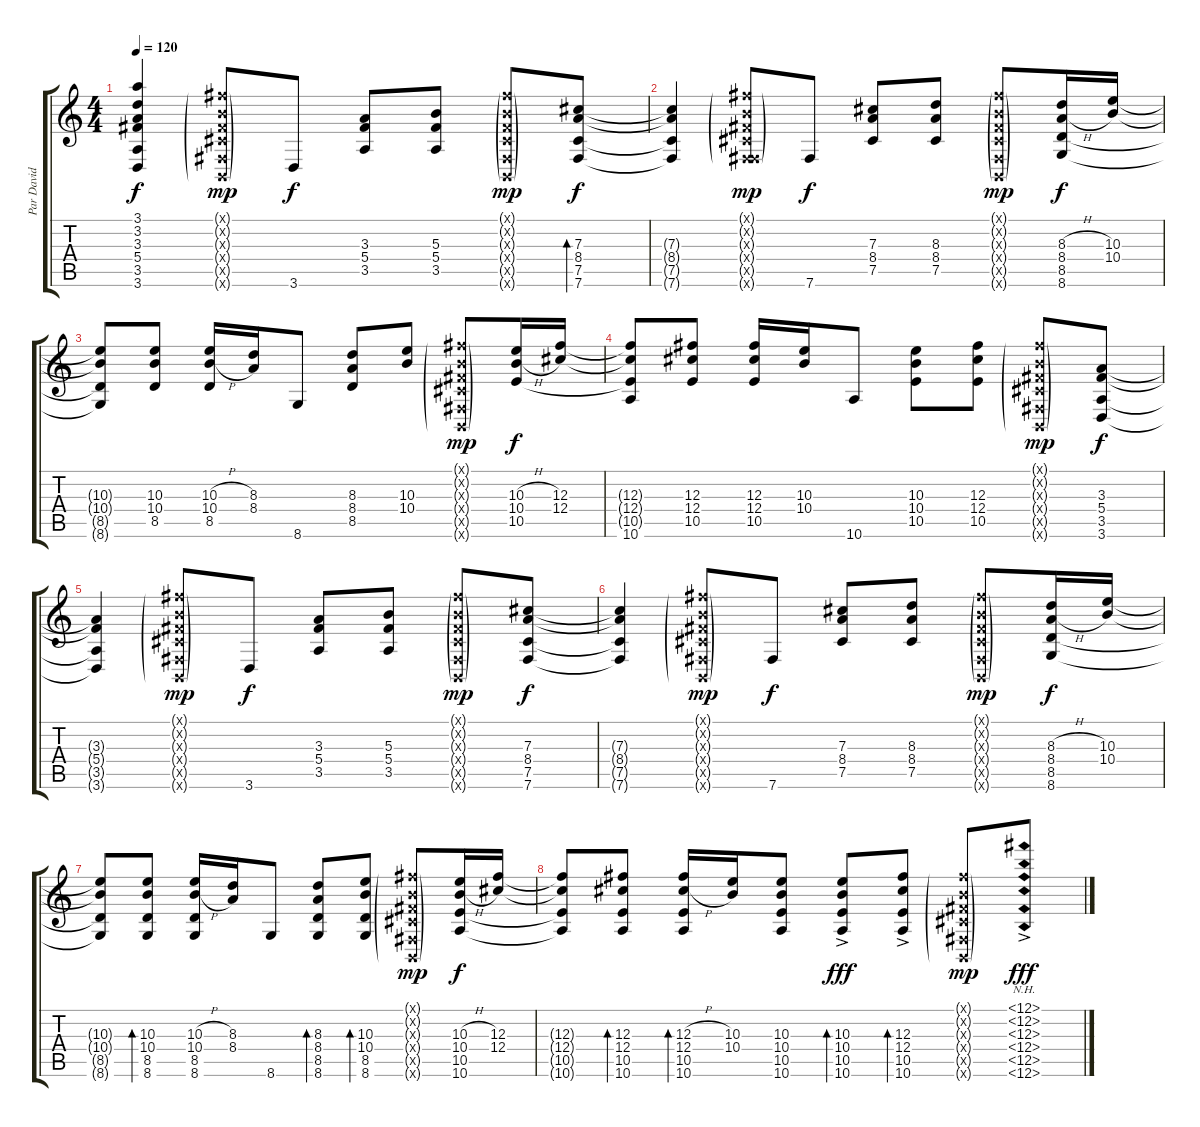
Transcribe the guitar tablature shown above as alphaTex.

\track ("Par David Cloutier" "Par David ") {instrument acousticguitarsteel}
\staff {score tabs}
\tuning (Gb4 B3 Gb3 Db3 Gb2 B1) {hide}
\ts (4 4)
\tempo 120
\clef g2
\ks c
(3.1{t} 3.2{t} 3.3{t} 5.4{t} 3.5{t} 3.6{t}).4{dy f} (0.1{g x} 0.2{g x} 0.3{g x} 0.4{g x} 0.5{g x} 0.6{g x}).8{dy mp} 3.6.8{dy f} (3.3 5.4 3.5).8 (5.3 5.4 3.5).8 (0.1{g x} 0.2{g x} 0.3{g x} 0.4{g x} 0.5{g x} 0.6{g x}).8{dy mp} (7.3 8.4 7.5 7.6).8{bd 30 dy f} |
(7.3{t} 8.4{t} 7.5{t} 7.6{t}).4 (0.1{g x} 0.2{g x} 0.3{g x} 0.4{g x} 0.5{g x} 7.6{g x}).8{dy mp} 7.6.8{dy f} (7.3 8.4 7.5).8 (8.3 8.4 7.5).8 (0.1{g x} 0.2{g x} 0.3{g x} 0.4{g x} 0.5{g x} 0.6{g x}).8{dy mp} (8.3{h} 8.4{h} 8.5 8.6).16{dy f} (10.3 10.4).16 |
(10.3{t} 10.4{t} 8.5{t} 8.6{t}).8 (10.3 10.4 8.5).8 (10.3{h} 10.4{h} 8.5).16 (8.3 8.4).16 8.6.8 (8.3 8.4 8.5).8 (10.3 10.4).8 (0.1{g x} 0.2{g x} 0.3{g x} 0.4{g x} 0.5{g x} 0.6{g x}).8{dy mp} (10.3{h} 10.4{h} 10.5).16{dy f} (12.3 12.4).16 |
(12.3{t} 12.4{t} 10.5{t} 10.6).8 (12.3 12.4 10.5).8 (12.3 12.4 10.5).16 (10.3 10.4).16 10.6.8 (10.3 10.4 10.5).8 (12.3 12.4 10.5).8 (0.1{g x} 0.2{g x} 0.3{g x} 0.4{g x} 0.5{g x} 0.6{g x}).8{dy mp} (3.3 5.4 3.5 3.6).8{dy f} |
(3.3{t} 5.4{t} 3.5{t} 3.6{t}).4 (0.1{g x} 0.2{g x} 0.3{g x} 0.4{g x} 0.5{g x} 0.6{g x}).8{dy mp} 3.6.8{dy f} (3.3 5.4 3.5).8 (5.3 5.4 3.5).8 (0.1{g x} 0.2{g x} 0.3{g x} 0.4{g x} 0.5{g x} 0.6{g x}).8{dy mp} (7.3 8.4 7.5 7.6).8{dy f} |
(7.3{t} 8.4{t} 7.5{t} 7.6{t}).4 (0.1{g x} 0.2{g x} 0.3{g x} 0.4{g x} 0.5{g x} 0.6{g x}).8{dy mp} 7.6.8{dy f} (7.3 8.4 7.5).8 (8.3 8.4 7.5).8 (0.1{g x} 0.2{g x} 0.3{g x} 0.4{g x} 0.5{g x} 0.6{g x}).8{dy mp} (8.3{h} 8.4{h} 8.5 8.6).16{dy f} (10.3 10.4).16 |
(10.3{t} 10.4{t} 8.5{t} 8.6{t}).8 (10.3 10.4 8.5 8.6).8{bd 30} (10.3{h} 10.4{h} 8.5 8.6).16 (8.3 8.4).16 8.6.8 (8.3 8.4 8.5 8.6).8{bd 30} (10.3 10.4 8.5 8.6).8{bd 30} (0.1{g x} 0.2{g x} 0.3{g x} 0.4{g x} 0.5{g x} 0.6{g x}).8{dy mp} (10.3{h} 10.4{h} 10.5 10.6).16{dy f} (12.3 12.4).16 |
(12.3{t} 12.4{t} 10.5{t} 10.6{t}).8 (12.3 12.4 10.5 10.6).8{bd 30} (12.3{h} 12.4{h} 10.5 10.6).16{bd 30} (10.3 10.4).16 (10.3 10.4 10.5 10.6).8 (10.3{ac} 10.4{ac} 10.5{ac} 10.6{ac}).8{bd 30 dy fff} (12.3{ac} 12.4{ac} 10.5{ac} 10.6{ac}).8{bd 30} (0.1{g x} 0.2{g x} 0.3{g x} 0.4{g x} 0.5{g x} 0.6{g x}).8{dy mp} (12.1{nh ac} 12.2{nh ac} 12.3{nh ac} 12.4{nh ac} 12.5{nh ac} 0.6{nh ac}).8{dy fff}
